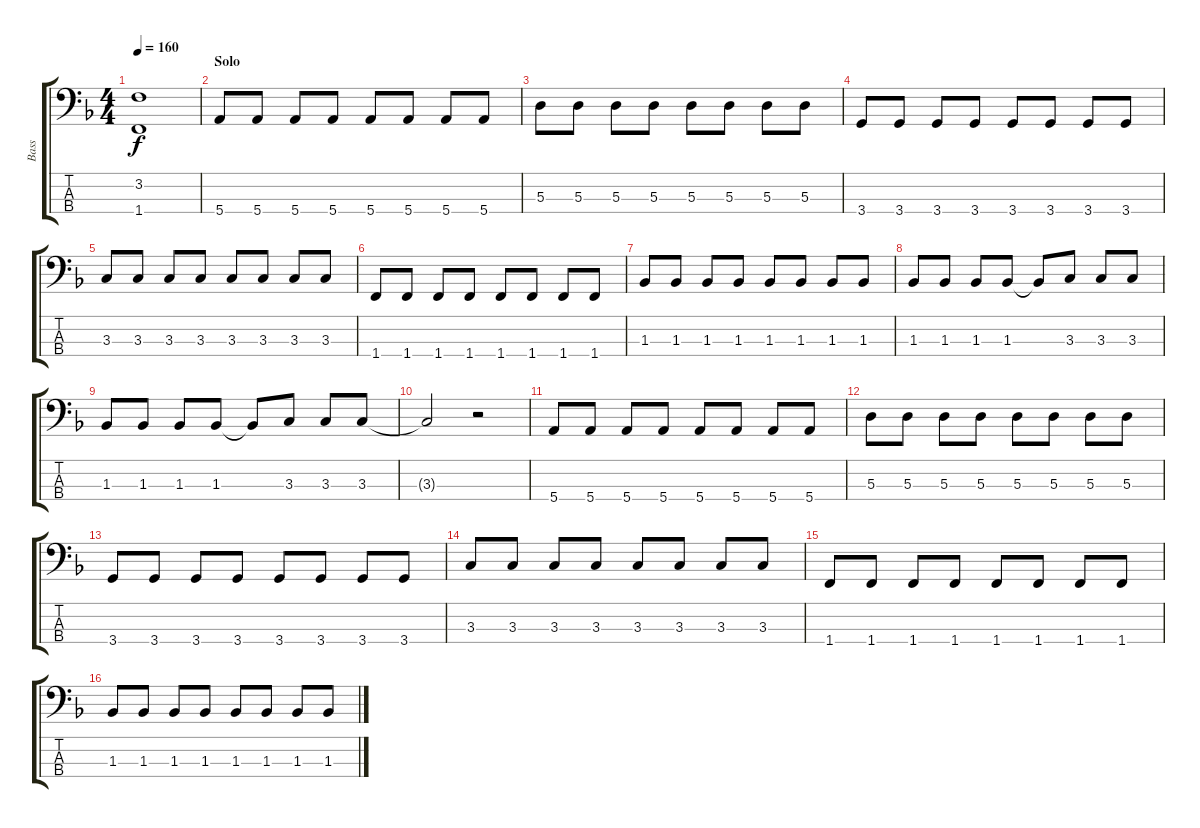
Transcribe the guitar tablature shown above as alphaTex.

\track ("Bass" "Bass") {instrument electricbassfinger}
\staff {score tabs}
\tuning (G2 D2 A1 E1) {hide}
\ts (4 4)
\tempo 160
\clef f4
\ks dminor
(3.2 1.4).1{dy f} |
\section ("" "Solo")
5.4.8 5.4.8 5.4.8 5.4.8 5.4.8 5.4.8 5.4.8 5.4.8 |
5.3.8 5.3.8 5.3.8 5.3.8 5.3.8 5.3.8 5.3.8 5.3.8 |
3.4.8 3.4.8 3.4.8 3.4.8 3.4.8 3.4.8 3.4.8 3.4.8 |
3.3.8 3.3.8 3.3.8 3.3.8 3.3.8 3.3.8 3.3.8 3.3.8 |
1.4.8 1.4.8 1.4.8 1.4.8 1.4.8 1.4.8 1.4.8 1.4.8 |
1.3.8 1.3.8 1.3.8 1.3.8 1.3.8 1.3.8 1.3.8 1.3.8 |
1.3.8 1.3.8 1.3.8 1.3.8 1.3{t}.8 3.3.8 3.3.8 3.3.8 |
1.3.8 1.3.8 1.3.8 1.3.8 1.3{t}.8 3.3.8 3.3.8 3.3.8 |
3.3{t}.2 r.2 |
5.4.8 5.4.8 5.4.8 5.4.8 5.4.8 5.4.8 5.4.8 5.4.8 |
5.3.8 5.3.8 5.3.8 5.3.8 5.3.8 5.3.8 5.3.8 5.3.8 |
3.4.8 3.4.8 3.4.8 3.4.8 3.4.8 3.4.8 3.4.8 3.4.8 |
3.3.8 3.3.8 3.3.8 3.3.8 3.3.8 3.3.8 3.3.8 3.3.8 |
1.4.8 1.4.8 1.4.8 1.4.8 1.4.8 1.4.8 1.4.8 1.4.8 |
1.3.8 1.3.8 1.3.8 1.3.8 1.3.8 1.3.8 1.3.8 1.3.8
